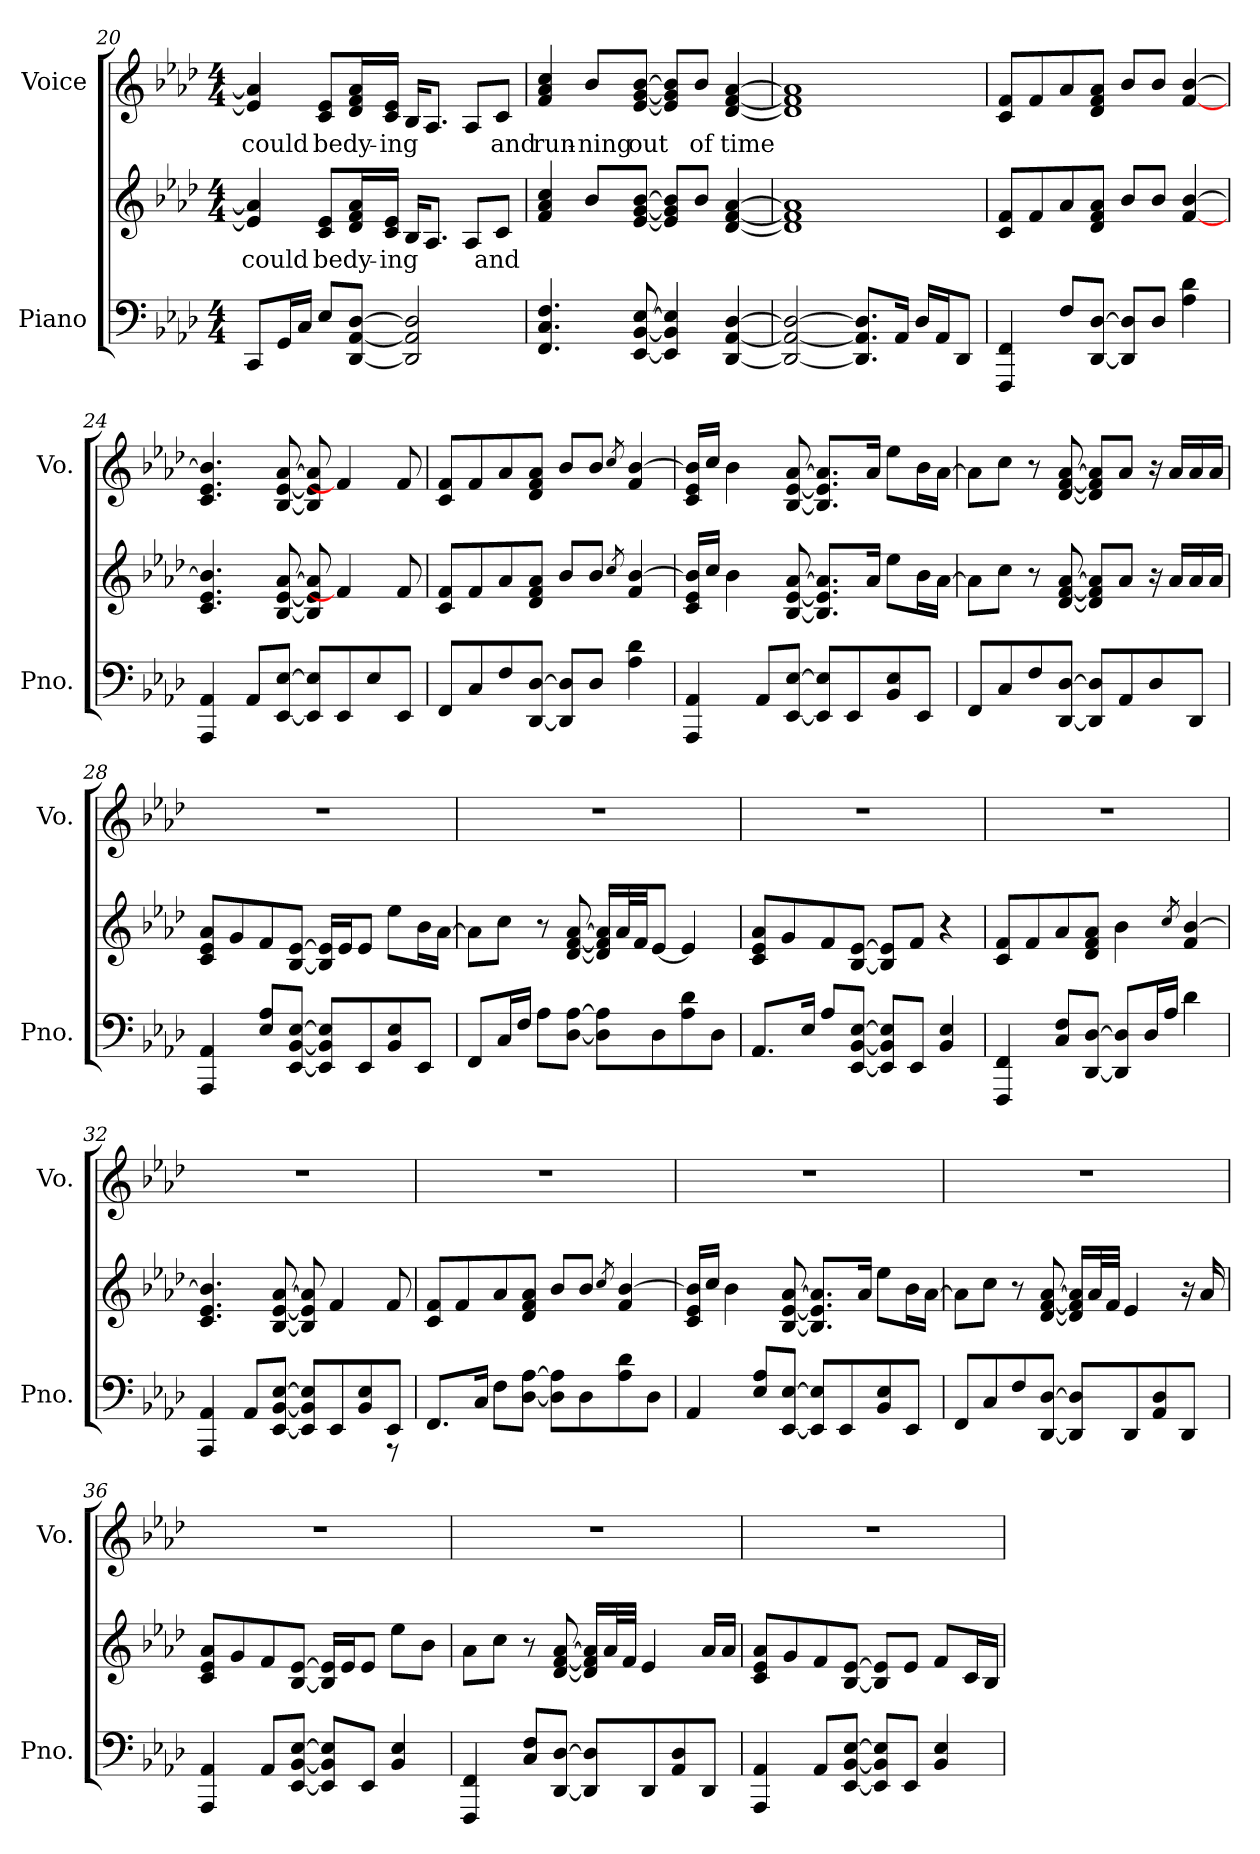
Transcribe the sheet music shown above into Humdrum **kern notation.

**kern	**kern	**text	**kern	**text
*part2	*part2	*part2	*part1	*part1
*staff3	*staff2	*staff2	*staff1	*staff1
*I"Piano	*	*	*I"Voice	*
*I'Pno.	*	*	*I'Vo.	*
*clefF4	*clefG2	*	*clefG2	*
*k[b-e-a-d-]	*k[b-e-a-d-]	*	*k[b-e-a-d-]	*
*M4/4	*M4/4	*	*M4/4	*
=20	=20	=20	=20	=20
8CC/L	4e-/] 4a-/]	could	4e-/] 4a-/]	could
16GG/L	.	.	.	.
16C/JJ	.	.	.	.
8E-/L	8c/ 8e-/L	be	8c/ 8e-/L	be
[8DD-/ [8AA-/ [8D-/J	16d-/ 16f/ 16a-/L	dy-	16d-/ 16f/ 16a-/L	dy-
.	16c/ 16e-/JJ	-ing	16c/ 16e-/JJ	-ing
2DD-/] 2AA-/] 2D-/]	16B-/KL	.	16B-/KL	.
.	8.A-/J	.	8.A-/J	.
.	8A-/L	.	8A-/L	.
.	8c/J	and	8c/J	and
!!LO:LB:g=z
=21	=21	=21	=21	=21
4.FF/ 4.C/ 4.F/	4f/ 4a-/ 4cc/	.	4f/ 4a-/ 4cc/	run-
.	8b-/L	.	8b-/L	-ning
[8EE-/ [8BB-/ [8E-/	[8e-/ [8g/ [8b-/J	.	[8e-/ [8g/ [8b-/J	out
4EE-/] 4BB-/] 4E-/]	8e-/] 8g/] 8b-/]L	.	8e-/] 8g/] 8b-/]L	.
.	8b-/J	.	8b-/J	of
[4DD-/ [4AA-/ [4D-/	[4d-/ [4f/ [4a-/	.	[4d-/ [4f/ [4a-/	time
=22	=22	=22	=22	=22
2DD-/_ 2AA-/_ 2D-/_	1d-] 1f] 1a-]	.	1d-] 1f] 1a-]	.
8.DD-/] 8.AA-/] 8.D-/]L	.	.	.	.
16AA-/Jk	.	.	.	.
16D-/LL	.	.	.	.
16AA-/J	.	.	.	.
8DD-/J	.	.	.	.
=23	=23	=23	=23	=23
4FFF/ 4FF/	8c/ 8f/L	.	8c/ 8f/L	.
.	8f/	.	8f/	.
8F/L	8a-/	.	8a-/	.
[8DD-/ [8D-/J	8d-/ 8f/ 8a-/J	.	8d-/ 8f/ 8a-/J	.
8DD-/] 8D-/]L	8b-/L	.	8b-/L	.
8D-/J	8b-/J	.	8b-/J	.
4A-\ 4d-\	[4f/ [4b-/	.	[4f/ [4b-/	.
=24	=24	=24	=24	=24
4AAA-/ 4AA-/	4.c/ 4.e-/ 4.b-/]	.	4.c/ 4.e-/ 4.b-/]	.
8AA-/L	.	.	.	.
[8EE-/ [8E-/J	[8B-/ [8e-/ [8a-/	.	[8B-/ [8e-/ [8a-/	.
8EE-/] 8E-/]L	8B-/] 8e-/] 8a-/]	.	8B-/] 8e-/] 8a-/]	.
8EE-/	4f/]	.	4f/]	.
8E-/	.	.	.	.
8EE-/J	8f/	.	8f/	.
!!LO:LB:g=z
=25	=25	=25	=25	=25
8FF/L	8c/ 8f/L	.	8c/ 8f/L	.
8C/	8f/	.	8f/	.
8F/	8a-/	.	8a-/	.
[8DD-/ [8D-/J	8d-/ 8f/ 8a-/J	.	8d-/ 8f/ 8a-/J	.
8DD-/] 8D-/]L	8b-/L	.	8b-/L	.
8D-/J	8b-/J	.	8b-/J	.
.	8qcc/	.	8qcc/	.
4A-\ 4d-\	4f/ [4b-/	.	4f/ [4b-/	.
=26	=26	=26	=26	=26
4AAA-/ 4AA-/	16c/ 16e-/ 16b-/]LL	.	16c/ 16e-/ 16b-/]LL	.
.	16cc/JJ	.	16cc/JJ	.
.	4b-\	.	4b-\	.
8AA-/L	.	.	.	.
[8EE-/ [8E-/J	[8B-/ [8e-/ [8a-/	.	[8B-/ [8e-/ [8a-/	.
8EE-/] 8E-/]L	8.B-/] 8.e-/] 8.a-/]L	.	8.B-/] 8.e-/] 8.a-/]L	.
8EE-/	.	.	.	.
.	16a-/Jk	.	16a-/Jk	.
8BB-/ 8E-/	8ee-\L	.	8ee-\L	.
8EE-/J	16b-\L	.	16b-\L	.
.	[16a-\JJ	.	[16a-\JJ	.
=27	=27	=27	=27	=27
8FF/L	8a-\L]	.	8a-\L]	.
8C/	8cc\J	.	8cc\J	.
8F/	8r	.	8r	.
[8DD-/ [8D-/J	[8d-/ [8f/ [8a-/	.	[8d-/ [8f/ [8a-/	.
8DD-/] 8D-/]L	8d-/] 8f/] 8a-/]L	.	8d-/] 8f/] 8a-/]L	.
8AA-/	8a-/J	.	8a-/J	.
8D-/	16r	.	16r	.
.	16a-/LL	.	16a-/LL	.
8DD-/J	16a-/	.	16a-/	.
.	16a-/JJ	.	16a-/JJ	.
!!LO:PB:g=z
=28	=28	=28	=28	=28
4AAA-/ 4AA-/	8c/ 8e-/ 8a-/L	.	1r	.
.	8g/	.	.	.
8E-/ 8A-/L	8f/	.	.	.
[8EE-/ [8BB-/ [8E-/J	[8B-/ [8e-/J	.	.	.
8EE-/] 8BB-/] 8E-/]L	16B-/] 16e-/]LL	.	.	.
.	16e-/J	.	.	.
8EE-/	8e-/J	.	.	.
8BB-/ 8E-/	8ee-\L	.	.	.
8EE-/J	16b-\L	.	.	.
.	[16a-\JJ	.	.	.
!!LO:LB:g=z
=29	=29	=29	=29	=29
8FF/L	8a-\L]	.	1r	.
16C/L	8cc\J	.	.	.
16F/JJ	.	.	.	.
8A-\L	8r	.	.	.
[8D-\ [8A-\J	[8d-/ [8f/ [8a-/	.	.	.
8D-\] 8A-\]L	16d-/] 16f/] 16a-/]LL	.	.	.
.	32a-/L	.	.	.
.	32f/JJ	.	.	.
8D-\	[8e-/J	.	.	.
8A-\ 8d-\	4e-/]	.	.	.
8D-\J	.	.	.	.
=30	=30	=30	=30	=30
8.AA-/L	8c/ 8e-/ 8a-/L	.	1r	.
.	8g/	.	.	.
16E-/Jk	.	.	.	.
8A-/L	8f/	.	.	.
[8EE-/ [8BB-/ [8E-/J	[8B-/ [8e-/J	.	.	.
8EE-/] 8BB-/] 8E-/]L	8B-/] 8e-/]L	.	.	.
8EE-/J	8f/J	.	.	.
4BB-/ 4E-/	4r	.	.	.
=31	=31	=31	=31	=31
4FFF/ 4FF/	8c/ 8f/L	.	1r	.
.	8f/	.	.	.
8C/ 8F/L	8a-/	.	.	.
[8DD-/ [8D-/J	8d-/ 8f/ 8a-/J	.	.	.
8DD-/] 8D-/]L	4b-\	.	.	.
16D-/L	.	.	.	.
16A-/JJ	.	.	.	.
.	8qcc/	.	.	.
4d-\	4f/ [4b-/	.	.	.
=32	=32	=32	=32	=32
*^	*	*	*	*
4AAA-/ 4AA-/	2..ryy	4.c/ 4.e-/ 4.b-/]	.	1r	.
8AA-/L	.	.	.	.	.
[8EE-/ [8BB-/ [8E-/J	.	[8B-/ [8e-/ [8a-/	.	.	.
8EE-/] 8BB-/] 8E-/]L	.	8B-/] 8e-/] 8a-/]	.	.	.
8EE-/	.	4f/	.	.	.
8BB-/ 8E-/	.	.	.	.	.
8EE-/J	8r	8f/	.	.	.
*v	*v	*	*	*	*
!!LO:LB:g=z
=33	=33	=33	=33	=33
8.FF/L	8c/ 8f/L	.	1r	.
.	8f/	.	.	.
16C/Jk	.	.	.	.
8F\L	8a-/	.	.	.
[8D-\ [8A-\J	8d-/ 8f/ 8a-/J	.	.	.
8D-\] 8A-\]L	8b-/L	.	.	.
8D-\	8b-/J	.	.	.
.	8qcc/	.	.	.
8A-\ 8d-\	4f/ [4b-/	.	.	.
8D-\J	.	.	.	.
=34	=34	=34	=34	=34
4AA-/	16c/ 16e-/ 16b-/]LL	.	1r	.
.	16cc/JJ	.	.	.
.	4b-\	.	.	.
8E-/ 8A-/L	.	.	.	.
[8EE-/ [8E-/J	[8B-/ [8e-/ [8a-/	.	.	.
8EE-/] 8E-/]L	8.B-/] 8.e-/] 8.a-/]L	.	.	.
8EE-/	.	.	.	.
.	16a-/Jk	.	.	.
8BB-/ 8E-/	8ee-\L	.	.	.
8EE-/J	16b-\L	.	.	.
.	[16a-\JJ	.	.	.
=35	=35	=35	=35	=35
8FF/L	8a-\L]	.	1r	.
8C/	8cc\J	.	.	.
8F/	8r	.	.	.
[8DD-/ [8D-/J	[8d-/ [8f/ [8a-/	.	.	.
8DD-/] 8D-/]L	16d-/] 16f/] 16a-/]LL	.	.	.
.	32a-/L	.	.	.
.	32f/JJJ	.	.	.
8DD-/	4e-/	.	.	.
8AA-/ 8D-/	.	.	.	.
8DD-/J	16r	.	.	.
.	16a-/	.	.	.
!!LO:LB:g=z
=36	=36	=36	=36	=36
4AAA-/ 4AA-/	8c/ 8e-/ 8a-/L	.	1r	.
.	8g/	.	.	.
8AA-/L	8f/	.	.	.
[8EE-/ [8BB-/ [8E-/J	[8B-/ [8e-/J	.	.	.
8EE-/] 8BB-/] 8E-/]L	16B-/] 16e-/]LL	.	.	.
.	16e-/J	.	.	.
8EE-/J	8e-/J	.	.	.
4BB-/ 4E-/	8ee-\L	.	.	.
.	8b-\J	.	.	.
=37	=37	=37	=37	=37
4FFF/ 4FF/	8a-\L	.	1r	.
.	8cc\J	.	.	.
8C/ 8F/L	8r	.	.	.
[8DD-/ [8D-/J	[8d-/ [8f/ [8a-/	.	.	.
8DD-/] 8D-/]L	16d-/] 16f/] 16a-/]LL	.	.	.
.	32a-/L	.	.	.
.	32f/JJJ	.	.	.
8DD-/	4e-/	.	.	.
8AA-/ 8D-/	.	.	.	.
8DD-/J	16a-/LL	.	.	.
.	16a-/JJ	.	.	.
=38	=38	=38	=38	=38
4AAA-/ 4AA-/	8c/ 8e-/ 8a-/L	.	1r	.
.	8g/	.	.	.
8AA-/L	8f/	.	.	.
[8EE-/ [8BB-/ [8E-/J	[8B-/ [8e-/J	.	.	.
8EE-/] 8BB-/] 8E-/]L	8B-/] 8e-/]L	.	.	.
8EE-/J	8e-/J	.	.	.
4BB-/ 4E-/	8f/L	.	.	.
.	16c/L	.	.	.
.	16B-/JJ	.	.	.
=	=	=	=	=
*-	*-	*-	*-	*-
